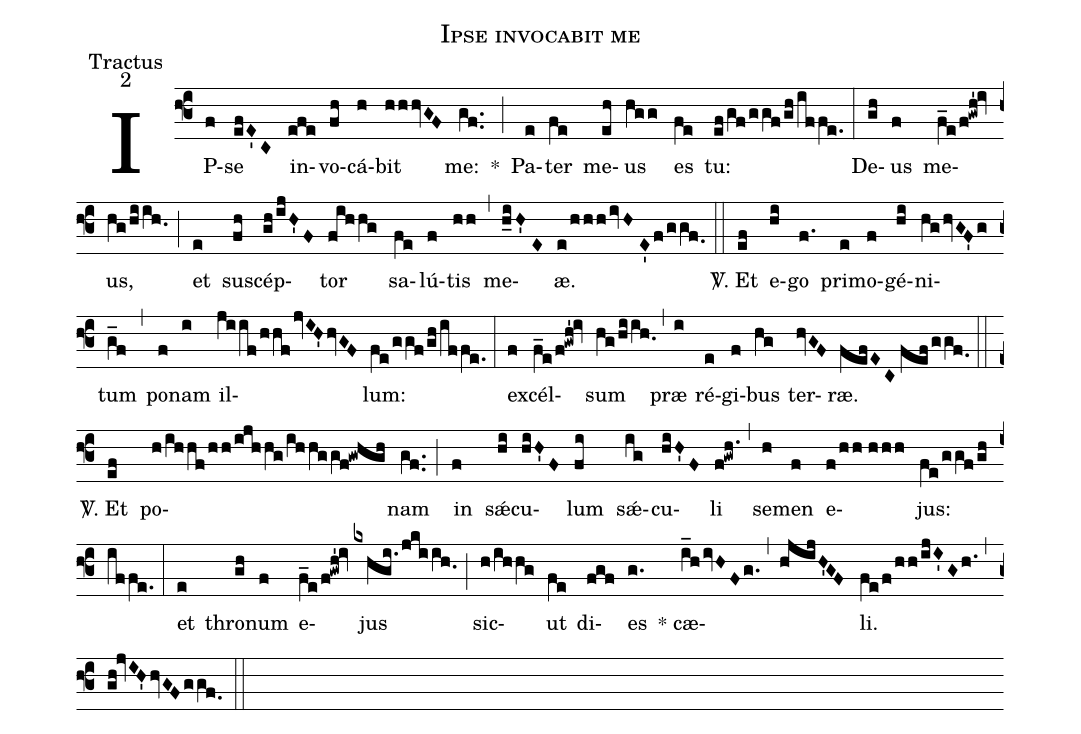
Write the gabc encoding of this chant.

name: Ipse invocabit me;
office-part: Tractus;
mode: 2;
%%
(f3) IP(f)se(efE'C) in(efe)vo(fh)cá(h)bit(hhhvGF) me:(gf..) *(;)
Pa(e)ter(fe) me(eh)us(hgg) es(fe) tu:(ef/gf/ggf/gh/iffe.) (:)
De(gh)us(f) me(f_e/f!gwh'!iv)us,(hg/hiih.0) (;) et(e) su(fh)scép(gh/ijH'F)tor(fihhg) sa(fe)lú(f)tis(hh) (,) me(h_iH'//E)æ.(e/hhhivH//E'f/ggf.0) (::)
<sp>V/</sp>. Et(ef) e(hi)go(f.) pri(e)mo(f)gé(hi)ni(hghvGF'g)tum(g_f) (,) po(f)nam(i) il(jiif/hhfjvIH'hvGF)lum:(fe/ggf/gh/iffe.) (:)
ex(f)cél(f_e/f!gwh'!iv)sum(hg/hiih.0) (,) præ(i) ré(e)gi(f)bus(hg) ter(hvGF)ræ.(fefEC//fef/ggf.0) (::)
<sp>V/</sp>. Et(ef) po(h/ihhf/hh/ijhhg/ihhggf!gwhgh)nam(gf..) (;) in(f) sǽ(hi)cu(hiH'F)lum(fi) sǽ(ig)cu(hiH'F)li(f!gwh.) (,) se(h)men(f) e(f/hh//hhh)jus:(fe/ggf/gh/iffe.) (:)
et(e) thro(gh)num(f) e(f_e/f!gwh'!iv)jus(kxhgi./jkiih.0) (;) sic(h/ihhg)ut(fe) di(fgf)es(g.) * cæ(i_hivHFg.)(,)(hjijH'GF)li.(fe/f/hh/ijI'Gh.) (,) (gh!jvIH'hvGFggf.0) (::)
